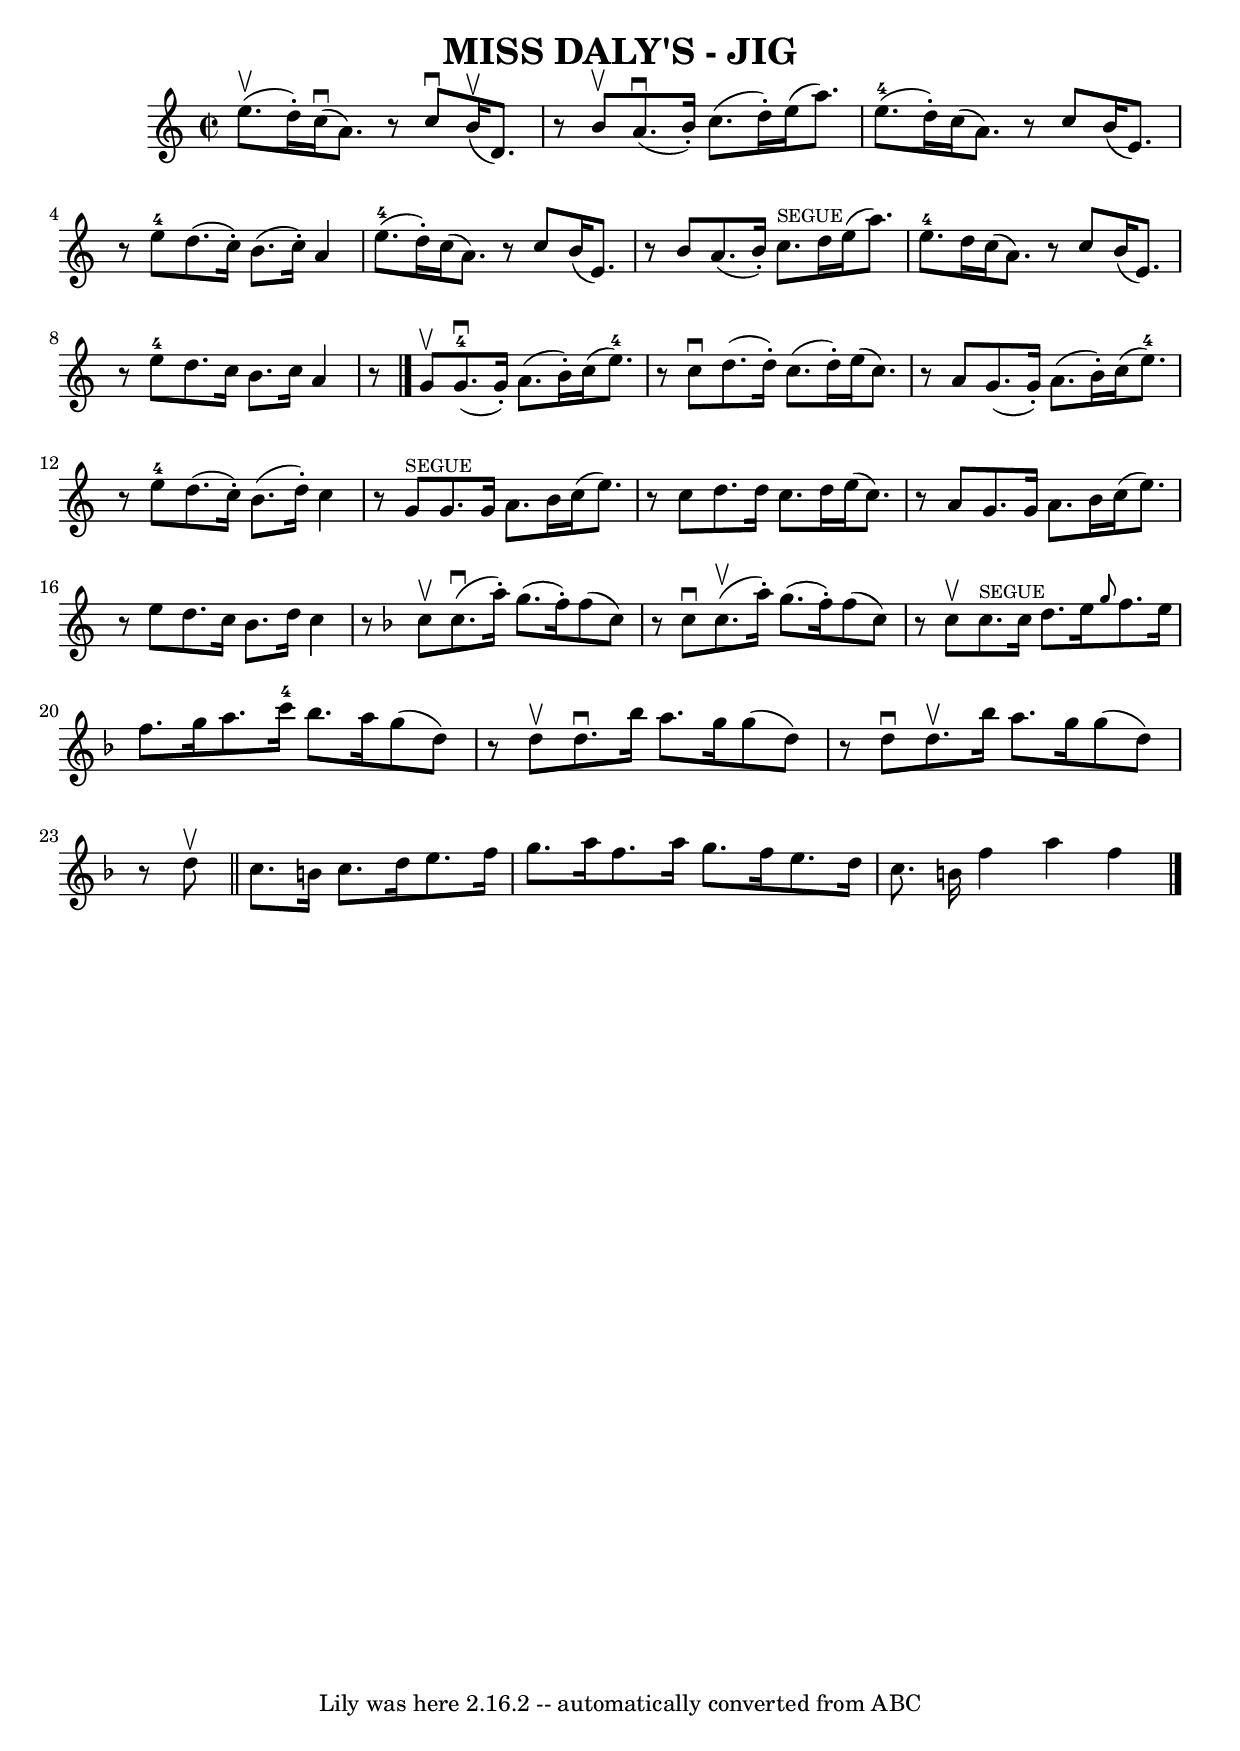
\version "2.16.2"
\include "Mammoth.ily"
\header {
  %% book = "Ryan's Mammoth Collection of Fiddle Tunes"
  crossRefNumber = "1"
  footnotes = ""
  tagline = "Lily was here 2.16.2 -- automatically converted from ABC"
  title = "MISS DALY'S - JIG"

}
voicedefault =  {


  \override Staff.TimeSignature #'style = #'C
  \time 2/2 
  \key a \minor
 e''8. (^\upbow d''16 -.)       |
  
  c''16 (^\downbow a'8.)   r8 c''8^\downbow b'16 (^\upbow d'8.)   
  r8 b'8^\upbow   |
  a'8. (^\downbow b'16 -.) c''8. (d''16 -. 
  -) e''16 (a''8.) e''8.-4(d''16 -.)       |
  c''16 (
  a'8.)   r8 c''8 b'16 (e'8.)   r8 e''8-4   |
  d''8. (
  c''16 -.) b'8. (c''16 -.) a'4 e''8.-4(d''16 -.)   
  |
  |
  c''16 (a'8.)   r8 c''8 b'16 (e'8.)   r8 
  b'8    |
  a'8. (b'16 -.) c''8.^\segue d''16 e''16 (
  a''8.) e''8.-4 d''16        |
  c''16 (a'8.)   r8 c''8 
  b'16 (e'8.)   r8 e''8-4   |
  d''8. c''16 b'8.    
  c''16 a'4    r8   \bar "|." g'8^\upbow       |
  g'8. 
  -4(^\downbow g'16 -.) a'8. (b'16 -.) c''16 (e''8.-4)   
  r8 c''8^\downbow   |
  d''8. (d''16 -.) c''8. (d''16 -.)   
  e''16 (c''8.)   r8 a'8        |
  g'8. (g'16 -.) a'8. (
  b'16 -.) c''16 (e''8.-4)   r8 e''8-4   |
  d''8. (
  c''16 -.) b'8. (d''16 -.) c''4    r8 g'8^\segue   |
  
  |
  g'8. g'16 a'8. b'16 c''16 (e''8.)   r8 c''8    
  |
  d''8. d''16 c''8. d''16 e''16 (c''8.)   r8 a'8     
  |
  g'8. g'16 a'8. b'16 c''16 (e''8.)   r8 e''8    
  |
  d''8. c''16 b'8. d''16 c''4    r8   
  \key f \major
 c''8 
  ^\upbow       |
  c''8. (^\downbow a''16 -.) g''8. (f''16 -. 
  -) f''8 (c''8)   r8 c''8^\downbow   |
  c''8. (^\upbow   
  a''16 -.) g''8. (f''16 -.) f''8 (c''8)   r8 c''8^\upbow       
  |
  c''8.^\segue c''16 d''8. e''16  \grace { g''8  
					 }   
  f''8. e''16 f''8. g''16    |
  a''8. c'''16-4 bes''8.   
  a''16 g''8 (d''8)   r8 d''8^\upbow   |
  |
  d''8. 
  ^\downbow bes''16 a''8. g''16 g''8 (d''8)   r8 d''8^\downbow  
  |
  d''8.^\upbow bes''16 a''8. g''16 g''8 (d''8)   r8 
  d''8^\upbow   \bar "||" c''8. b'16 c''8. d''16 e''8. f''16    
  g''8. a''16    |
  f''8. a''16 g''8. f''16 e''8. d''16 
  c''8. b'16    \bar ":|" f''4 a''4 f''4    <<   \bar "|."  >>   

}

\score{
  <<

    \context Staff="default"
    {
      \voicedefault 
      
    }

  >>
  \layout {
    
  }
  \midi {
  }

}
